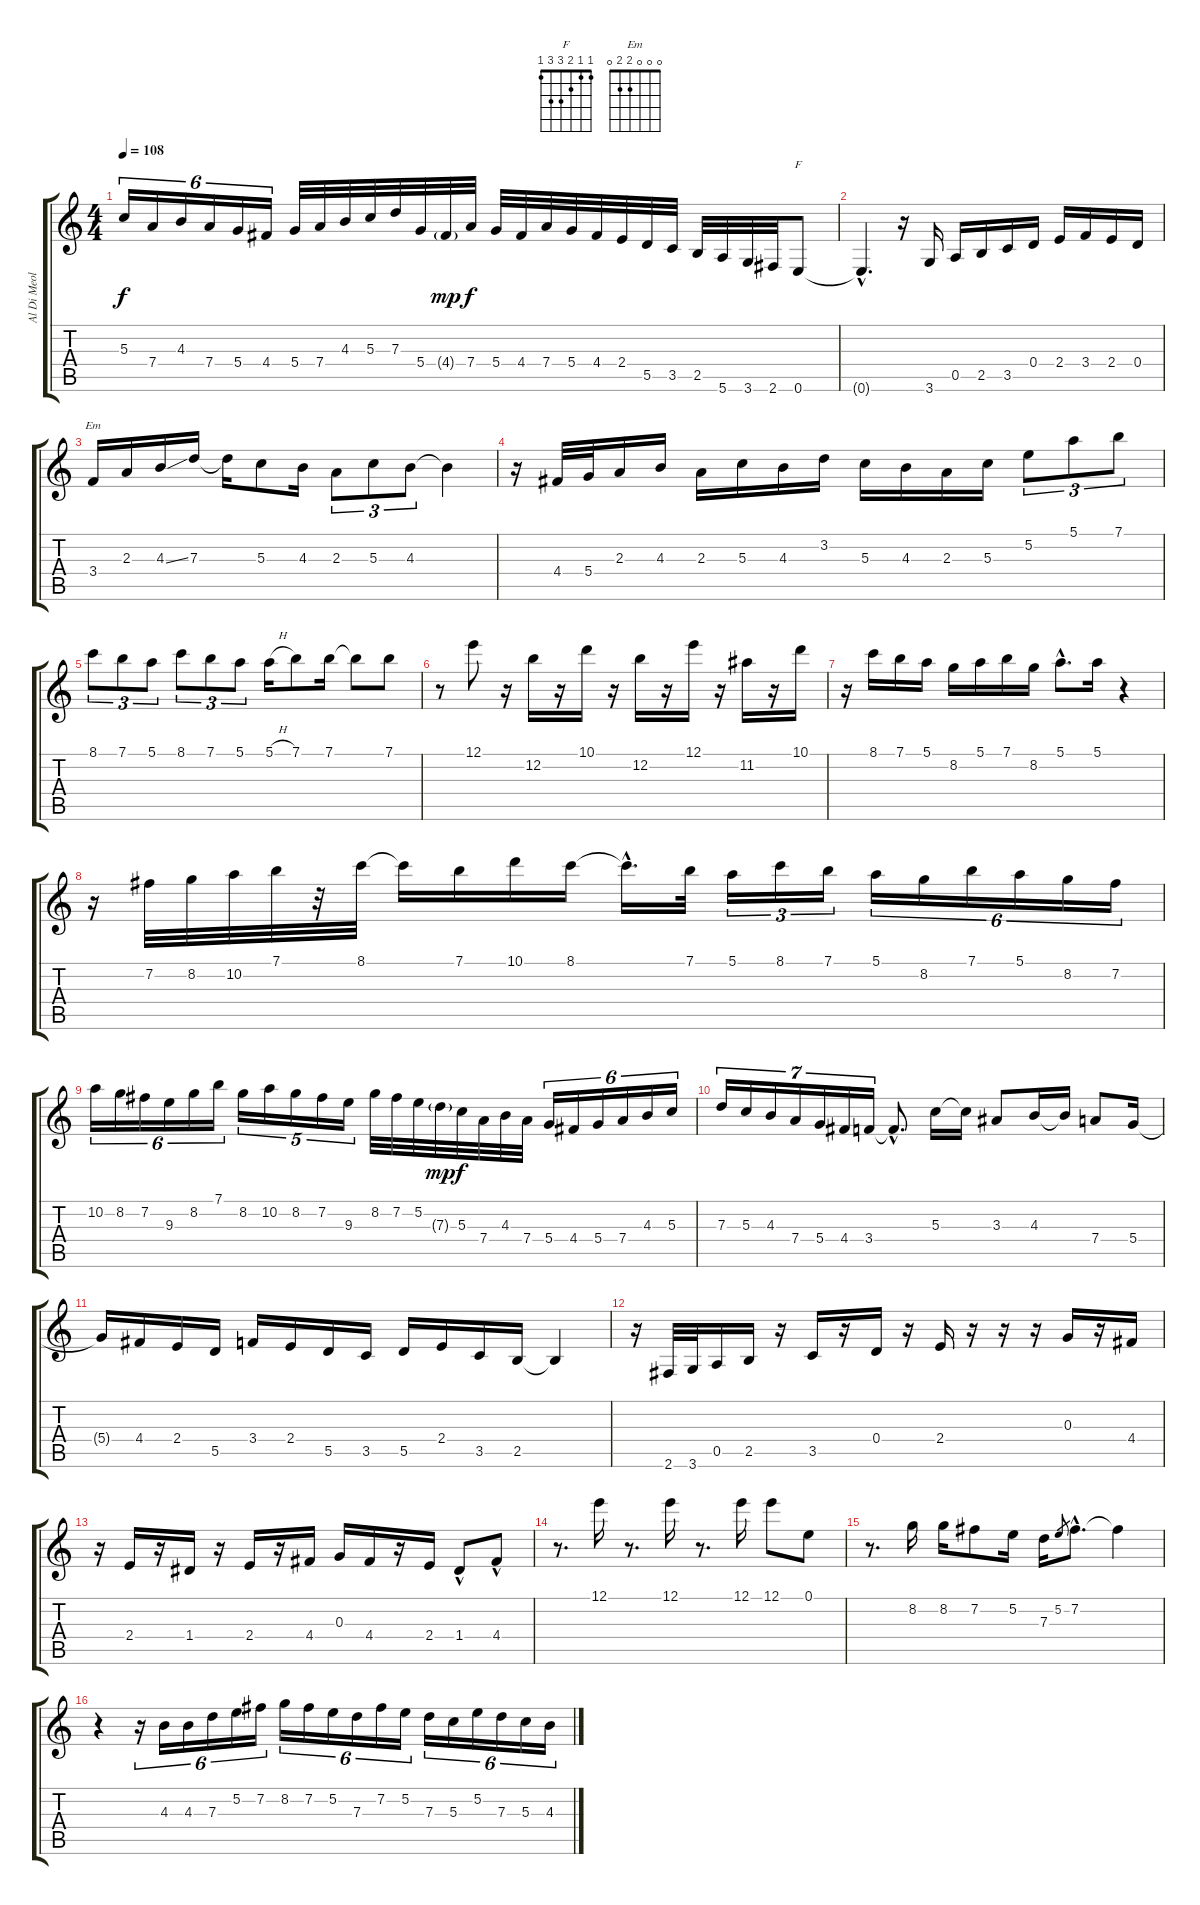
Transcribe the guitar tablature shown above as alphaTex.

\track ("Al Di Meola" "Al Di Meol") {instrument acousticguitarnylon}
\staff {score tabs}
\tuning (E4 B3 G3 D3 A2 E2) {hide}
\chord ("F" 1 1 2 3 3 1)
\chord ("Em" 0 0 0 2 2 0)
\ts (4 4)
\tempo 108
\clef g2
\ks c
5.3.16{tu (6 4) dy f} 7.4.16{tu (6 4)} 4.3.16{tu (6 4)} 7.4.16{tu (6 4)} 5.4.16{tu (6 4)} 4.4.16{tu (6 4)} 5.4.32 7.4.32 4.3.32 5.3.32 7.3.32 5.4.32 4.4{g}.32{dy mp} 7.4.32{dy f} 5.4.32 4.4.32 7.4.32 5.4.32 4.4.32 2.4.32 5.5.32 3.5.32 2.5.32 5.6.32 3.6.32 2.6.32 0.6.8{ch "F"} |
0.6{hac t}.4{d} r.16 3.6.16 0.5.16 2.5.16 3.5.16 0.4.16 2.4.16 3.4.16 2.4.16 0.4.16 |
3.4.16{ch "Em"} 2.3.16 4.3{ss}.16 7.3.16 7.3{t}.16 5.3.8 4.3.16 2.3.8{tu (3 2)} 5.3.8{tu (3 2)} 4.3.8{tu (3 2)} 4.3{t}.4 |
r.16 4.4.32 5.4.32 2.3.16 4.3.16 2.3.16 5.3.16 4.3.16 3.2.16 5.3.16 4.3.16 2.3.16 5.3.16 5.2.8{tu (3 2)} 5.1.8{tu (3 2)} 7.1.8{tu (3 2)} |
8.1.8{tu (3 2)} 7.1.8{tu (3 2)} 5.1.8{tu (3 2)} 8.1.8{tu (3 2)} 7.1.8{tu (3 2)} 5.1.8{tu (3 2)} 5.1{h}.16 7.1.8 7.1.16 7.1{t}.8 7.1.8 |
r.8 12.1.8 r.16 12.2.16 r.16 10.1.16 r.16 12.2.16 r.16 12.1.16 r.16 11.2.16 r.16 10.1.16 |
r.16 8.1.16 7.1.16 5.1.16 8.2.16 5.1.16 7.1.16 8.2.16 5.1{hac}.8{d} 5.1.16 r.4 |
r.16 7.2.32 8.2.32 10.2.32 7.1.32 r.32 8.1.32 8.1{t}.16 7.1.16 10.1.16 8.1.16 8.1{hac t}.16{d} 7.1.32 5.1.16{tu (3 2)} 8.1.16{tu (3 2)} 7.1.16{tu (3 2)} 5.1.16{tu (6 4)} 8.2.16{tu (6 4)} 7.1.16{tu (6 4)} 5.1.16{tu (6 4)} 8.2.16{tu (6 4)} 7.2.16{tu (6 4)} |
10.2.16{tu (6 4)} 8.2.16{tu (6 4)} 7.2.16{tu (6 4)} 9.3.16{tu (6 4)} 8.2.16{tu (6 4)} 7.1.16{tu (6 4)} 8.2.16{tu (5 4)} 10.2.16{tu (5 4)} 8.2.16{tu (5 4)} 7.2.16{tu (5 4)} 9.3.16{tu (5 4)} 8.2.32 7.2.32 5.2.32 7.3{g}.32{dy mp} 5.3.32{dy f} 7.4.32 4.3.32 7.4.32 5.4.16{tu (6 4)} 4.4.16{tu (6 4)} 5.4.16{tu (6 4)} 7.4.16{tu (6 4)} 4.3.16{tu (6 4)} 5.3.16{tu (6 4)} |
7.3.16{tu (7 4)} 5.3.16{tu (7 4)} 4.3.16{tu (7 4)} 7.4.16{tu (7 4)} 5.4.16{tu (7 4)} 4.4.16{tu (7 4)} 3.4.16{tu (7 4)} 3.4{hac t}.8{d} 5.3.16 5.3{t}.16 3.3.8 4.3.16 4.3{t}.16 7.4.8 5.4.16 |
5.4{t}.16 4.4.16 2.4.16 5.5.16 3.4.16 2.4.16 5.5.16 3.5.16 5.5.16 2.4.16 3.5.16 2.5.16 2.5{t}.4 |
r.16 2.6.32 3.6.32 0.5.16 2.5.16 r.16 3.5.16 r.16 0.4.16 r.16 2.4.16 r.16 r.16 r.16 0.3.16 r.16 4.4.16 |
r.16 2.4.16 r.16 1.4.16 r.16 2.4.16 r.16 4.4.16 0.3.16 4.4.16 r.16 2.4.16 1.4{hac}.8 4.4{hac}.8 |
r.8{d} 12.1.16 r.8{d} 12.1.16 r.8{d} 12.1.16 12.1.8 0.1.8 |
r.8{d} 8.2.16 8.2.16 7.2.8 5.2.16 7.3.16 5.2.8{gr} 7.2{hac}.8{d} 7.2{t}.4 |
r.4 r.16{tu (6 4)} 4.3.16{tu (6 4)} 4.3.16{tu (6 4)} 7.3.16{tu (6 4)} 5.2.16{tu (6 4)} 7.2.16{tu (6 4)} 8.2.16{tu (6 4)} 7.2.16{tu (6 4)} 5.2.16{tu (6 4)} 7.3.16{tu (6 4)} 7.2.16{tu (6 4)} 5.2.16{tu (6 4)} 7.3.16{tu (6 4)} 5.3.16{tu (6 4)} 5.2.16{tu (6 4)} 7.3.16{tu (6 4)} 5.3.16{tu (6 4)} 4.3.16{tu (6 4)}
